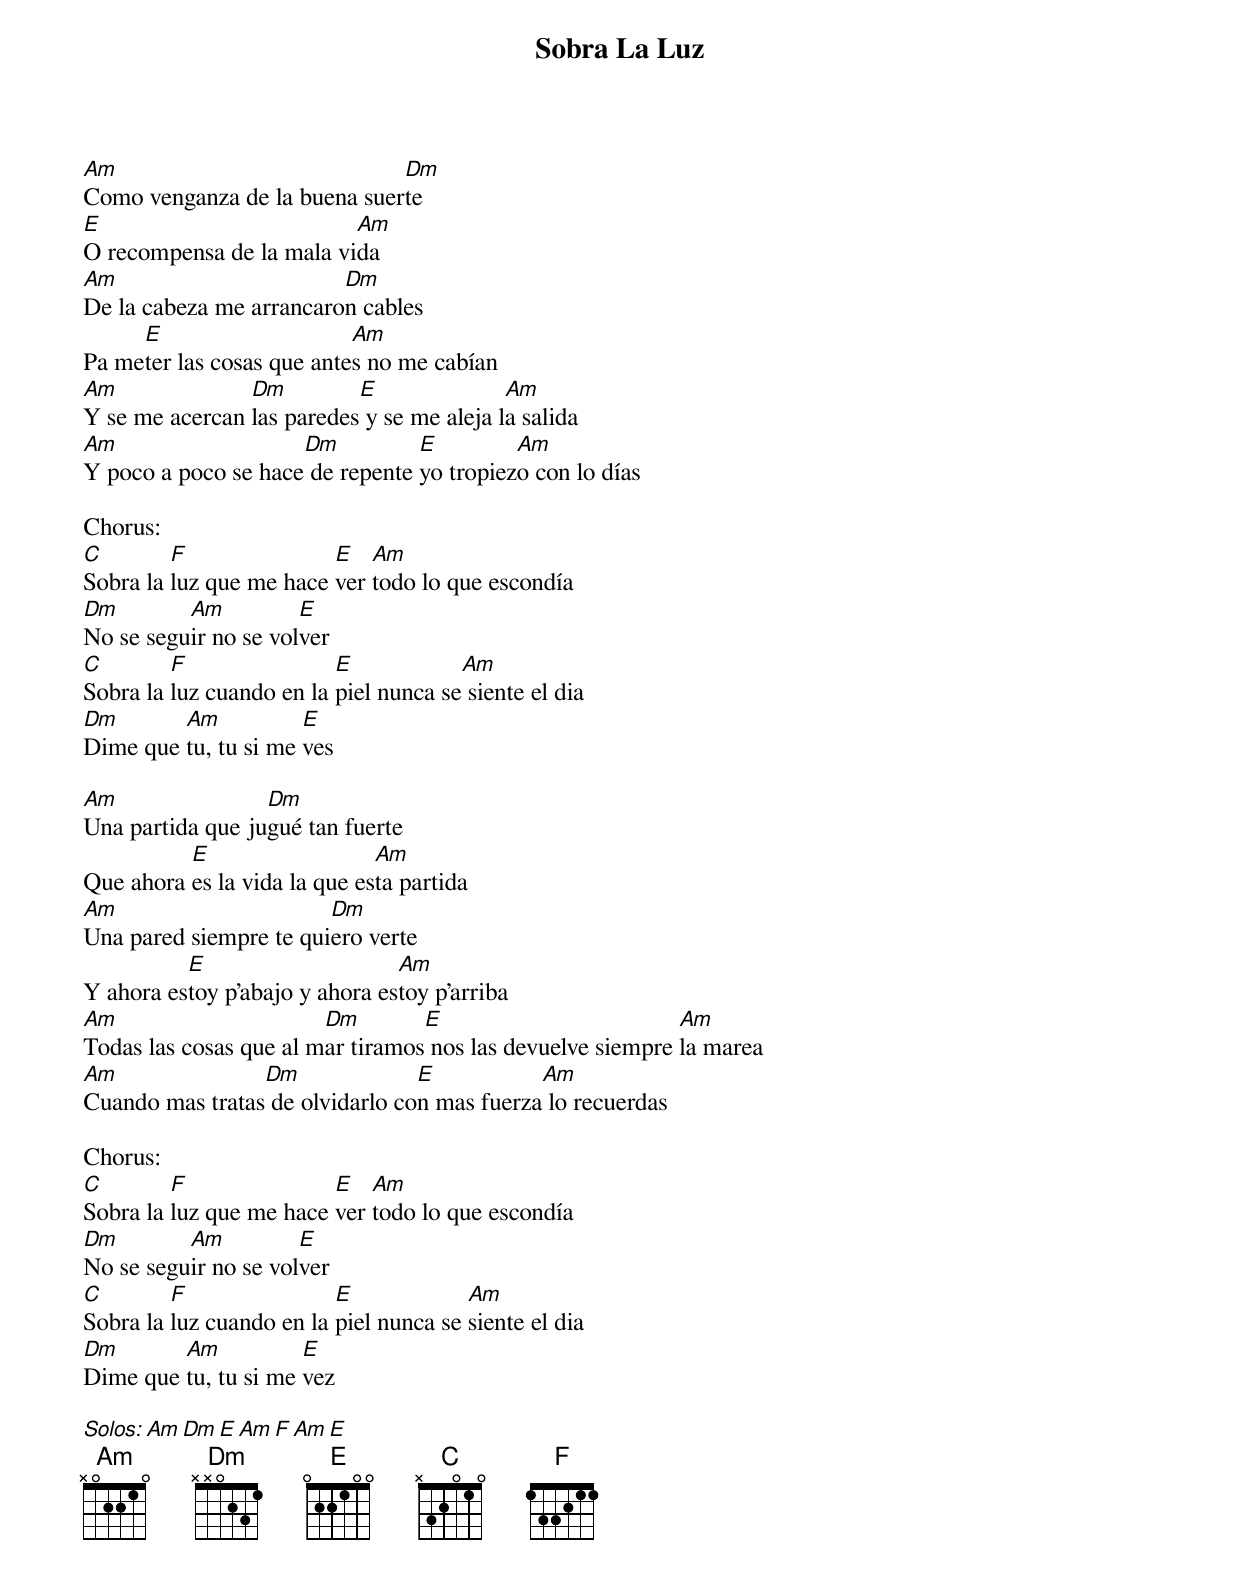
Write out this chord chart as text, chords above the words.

Sobra La Luz

Am                            Dm
Como venganza de la buena suerte
E                         Am
O recompensa de la mala vida
Am                       Dm
De la cabeza me arrancaron cables
     E                     Am
Pa meter las cosas que antes no me cabían
Am              Dm         E               Am
Y se me acercan las paredes y se me aleja la salida
Am                   Dm          E         Am
Y poco a poco se hace de repente yo tropiezo con lo días

Chorus:
C        F               E   Am
Sobra la luz que me hace ver todo lo que escondía
Dm        Am          E
No se seguir no se volver
C        F                E            Am
Sobra la luz cuando en la piel nunca se siente el dia
Dm       Am           E
Dime que tu, tu si me ves

Am                Dm
Una partida que jugué tan fuerte
          E                   Am
Que ahora es la vida la que esta partida
Am                      Dm
Una pared siempre te quiero verte
          E                     Am
Y ahora estoy p'abajo y ahora estoy p'arriba
Am                      Dm        E                         Am
Todas las cosas que al mar tiramos nos las devuelve siempre la marea
Am               Dm              E           Am
Cuando mas tratas de olvidarlo con mas fuerza lo recuerdas

Chorus:
C        F               E   Am
Sobra la luz que me hace ver todo lo que escondía
Dm        Am          E
No se seguir no se volver
C        F                E             Am
Sobra la luz cuando en la piel nunca se siente el dia
Dm       Am           E
Dime que tu, tu si me vez

Solos: Am Dm E Am F Am E
